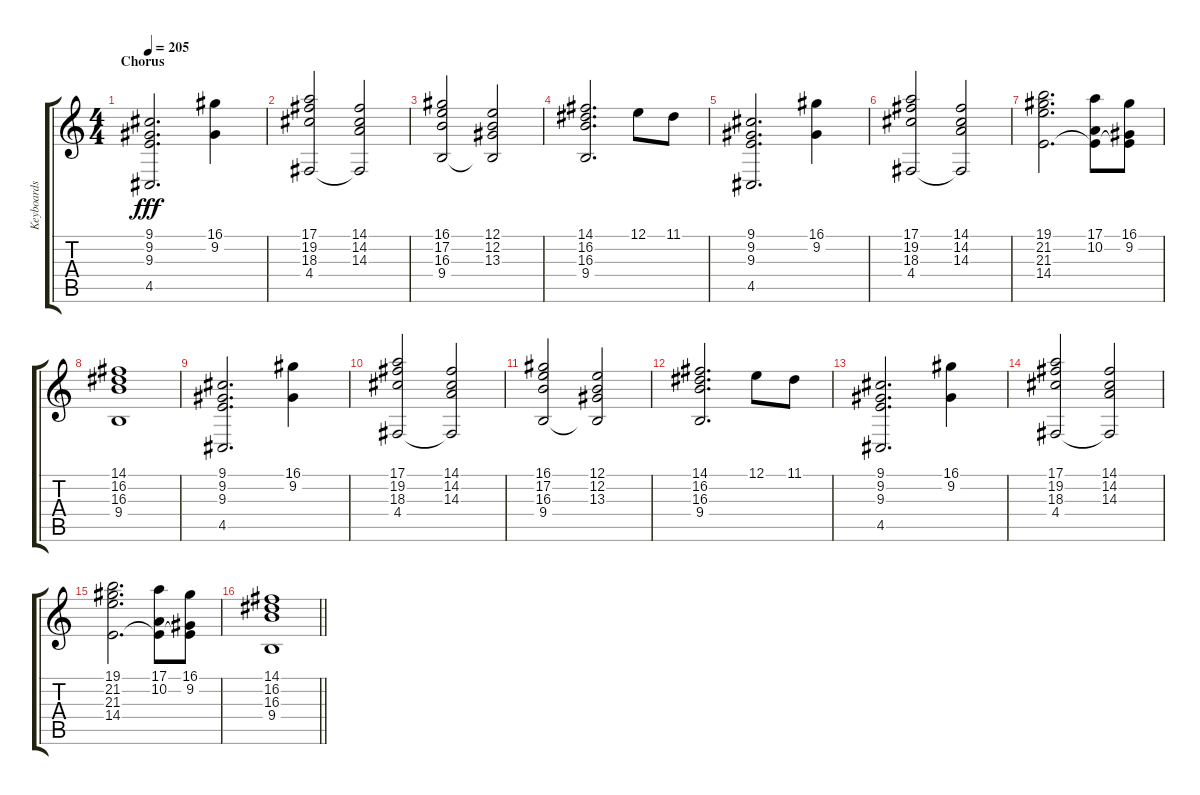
\track ("Keyboards" "Keyboards") {instrument stringensemble1}
\staff {score tabs}
\tuning (E4 B3 G3 D3 A2 E2) {hide}
\ts (4 4)
\section ("" "Chorus")
\tempo 205
\clef g2
\ks c
(9.1 9.2 9.3 4.5).2{d dy fff instrument stringensemble1} (16.1 9.2).4 |
(17.1 19.2 18.3 4.4).2 (14.1 14.2 14.3 4.4{t}).2 |
(16.1 17.2 16.3 9.4).2 (12.1 12.2 13.3 9.4{t}).2 |
(14.1 16.2 16.3 9.4).2{d} 12.1.8 11.1.8 |
(9.1 9.2 9.3 4.5).2{d} (16.1 9.2).4 |
(17.1 19.2 18.3 4.4).2 (14.1 14.2 14.3 4.4{t}).2 |
(19.1 21.2 21.3 14.4).2{d} (17.1 10.2 14.4{t}).8 (16.1 9.2 14.4{t}).8 |
(14.1 16.2 16.3 9.4).1 |
(9.1 9.2 9.3 4.5).2{d} (16.1 9.2).4 |
(17.1 19.2 18.3 4.4).2 (14.1 14.2 14.3 4.4{t}).2 |
(16.1 17.2 16.3 9.4).2 (12.1 12.2 13.3 9.4{t}).2 |
(14.1 16.2 16.3 9.4).2{d} 12.1.8 11.1.8 |
(9.1 9.2 9.3 4.5).2{d} (16.1 9.2).4 |
(17.1 19.2 18.3 4.4).2 (14.1 14.2 14.3 4.4{t}).2 |
(19.1 21.2 21.3 14.4).2{d} (17.1 10.2 14.4{t}).8 (16.1 9.2 14.4{t}).8 |
\barLineRight lightlight
(14.1 16.2 16.3 9.4).1
